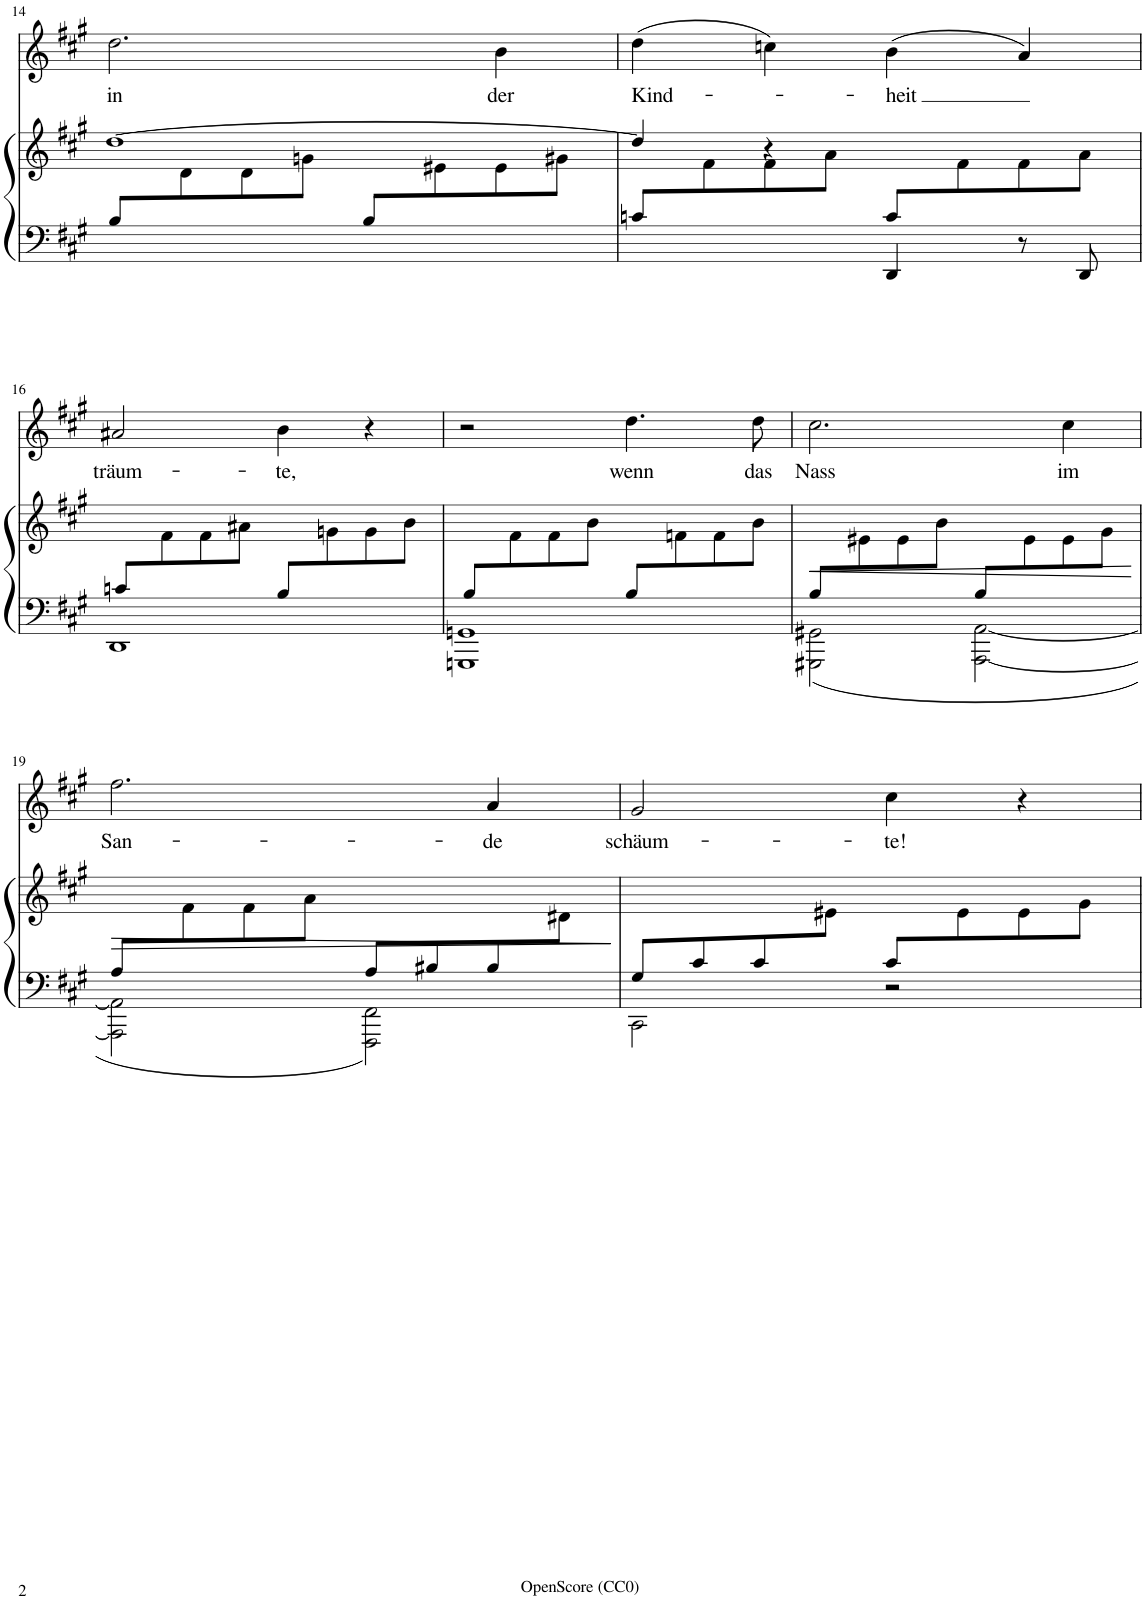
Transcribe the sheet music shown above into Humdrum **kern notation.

**kern	**kern	**dynam	**kern	**text
*part2	*part2	*part2	*part1	*part1
*staff3	*staff2	*staff2/3	*staff1	*staff1
*I"Pianoforte	*	*	*I"Singstimme Voice	*
*I'Pno	*	*	*	*
!!LO:PB:g=z
*clefF4	*clefG2	*	*clefG2	*
*k[f#c#g#]	*k[f#c#g#]	*	*k[f#c#g#]	*
*M2/2	*M2/2	*	*M2/2	*
*met(c|)	*met(c|)	*	*met(c|)	*
=14	=14	=14	=14	=14
*	*^	*	*	*
!	!	!	!	!	!LO:LY:b
8B/L	[1dd	8ryy	.	2.dd\	in
4.ryy	.	8d\	.	.	.
.	.	8d\	.	.	.
.	.	8gn\J	.	.	.
8B/L	.	8ryy	.	.	.
4.ryy	.	8e#X\	.	.	.
!	!	!	!	!	!LO:LY:b
.	.	8e#\	.	4b\	der
.	.	8g#X\J	.	.	.
=15	=15	=15	=15	=15	=15
*^	*	*	*	*	*
!	!	!	!	!	!	!LO:LY:b
2ryy	8cn/L	4dd/]	8ryy	.	(4dd\	Kind-
.	4.ryy	.	8f#\	.	.	.
.	.	4r	8f#\	.	4ccn\)	.
.	.	.	8a\J	.	.	.
!	!	!	!	!	!	!LO:LY:b
8c/L	4DD/	8ryy	2ryy	.	(4b\	-heit
4.ryy	.	8f#\	.	.	.	.
.	8r	8f#\	.	.	4a/)	.
.	8DD/	8a\J	.	.	.	.
*	*	*v	*v	*	*	*
!!LO:LB:g=z
=16	=16	=16	=16	=16	=16
!	!	!	!	!	!LO:LY:b
8cn/L	1DD	8ryy	.	2a#X/	träum-
4.ryy	.	8f#\	.	.	.
.	.	8f#\	.	.	.
.	.	8a#X\J	.	.	.
!	!	!	!	!	!LO:LY:b
8B/L	.	8ryy	.	4b\	-te,
4.ryy	.	8gn\	.	.	.
.	.	8g\	.	4r	.
.	.	8b\J	.	.	.
=17	=17	=17	=17	=17	=17
8B/L	1GGGn 1GGn	8ryy	.	2r	.
4.ryy	.	8f#\	.	.	.
.	.	8f#\	.	.	.
.	.	8b\J	.	.	.
!	!	!	!	!	!LO:LY:b
8B/L	.	8ryy	.	4.dd\	wenn
4.ryy	.	8fn\	.	.	.
.	.	8f\	.	.	.
!	!	!	!	!	!LO:LY:b
.	.	8b\J	.	8dd\	das
=18	=18	=18	=18	=18	=18
!	!	!	!LO:HP:b=2	!	!LO:LY:b
8B/L	2GGG#X\ 2GG#X\	8ryy	<	2.cc#\	Nass
4.ryy	.	8e#X\	.	.	.
.	.	8e#\	.	.	.
.	.	8b\J	.	.	.
8B/L	[2AAA\ [<2AA\	8ryy	.	.	.
4.ryy	.	8e#\	.	.	.
!	!	!	!	!	!LO:LY:b
.	.	8e#\	.	4cc#\	im
.	.	8g#\J	.	.	.
*v	*v	*	*	*	*
.	.	[	.	.
!!LO:LB:g=z
=19	=19	=19	=19	=19
!	!	!LO:HP:b=2	!	!LO:LY:b
*^	*	*	*	*
8A/L	2AAA\] 2AA\]	8ryy	>	2.ff#\	San-
4.ryy	.	8f#\	.	.	.
.	.	8f#\	.	.	.
.	.	8a\J	.	.	.
8A/L	2FFF#\ 2FF#\	4.ryy	.	.	.
8B#X/	.	.	.	.	.
!	!	!	!	!	!LO:LY:b
8B#/	.	.	.	4a/	-de
8ryy	.	8d#X\J	.	.	.
*v	*v	*	*	*	*
.	.	]	.	.
=20	=20	=20	=20	=20
*^	*	*	*	*
!	!	!	!	!	!LO:LY:b
8G#/L	2CC#\	4.ryy	.	2g#/	schäum-
8c#/	.	.	.	.	.
8c#/	.	.	.	.	.
8ryy	.	8e#X\J	.	.	.
!	!	!	!	!	!LO:LY:b
8c#/L	2r	8ryy	.	4cc#\	-te!
4.ryy	.	8e#\	.	.	.
.	.	8e#\	.	4r	.
.	.	8g#\J	.	.	.
*v	*v	*	*	*	*
=	=	=	=	=
*-	*-	*-	*-	*-
